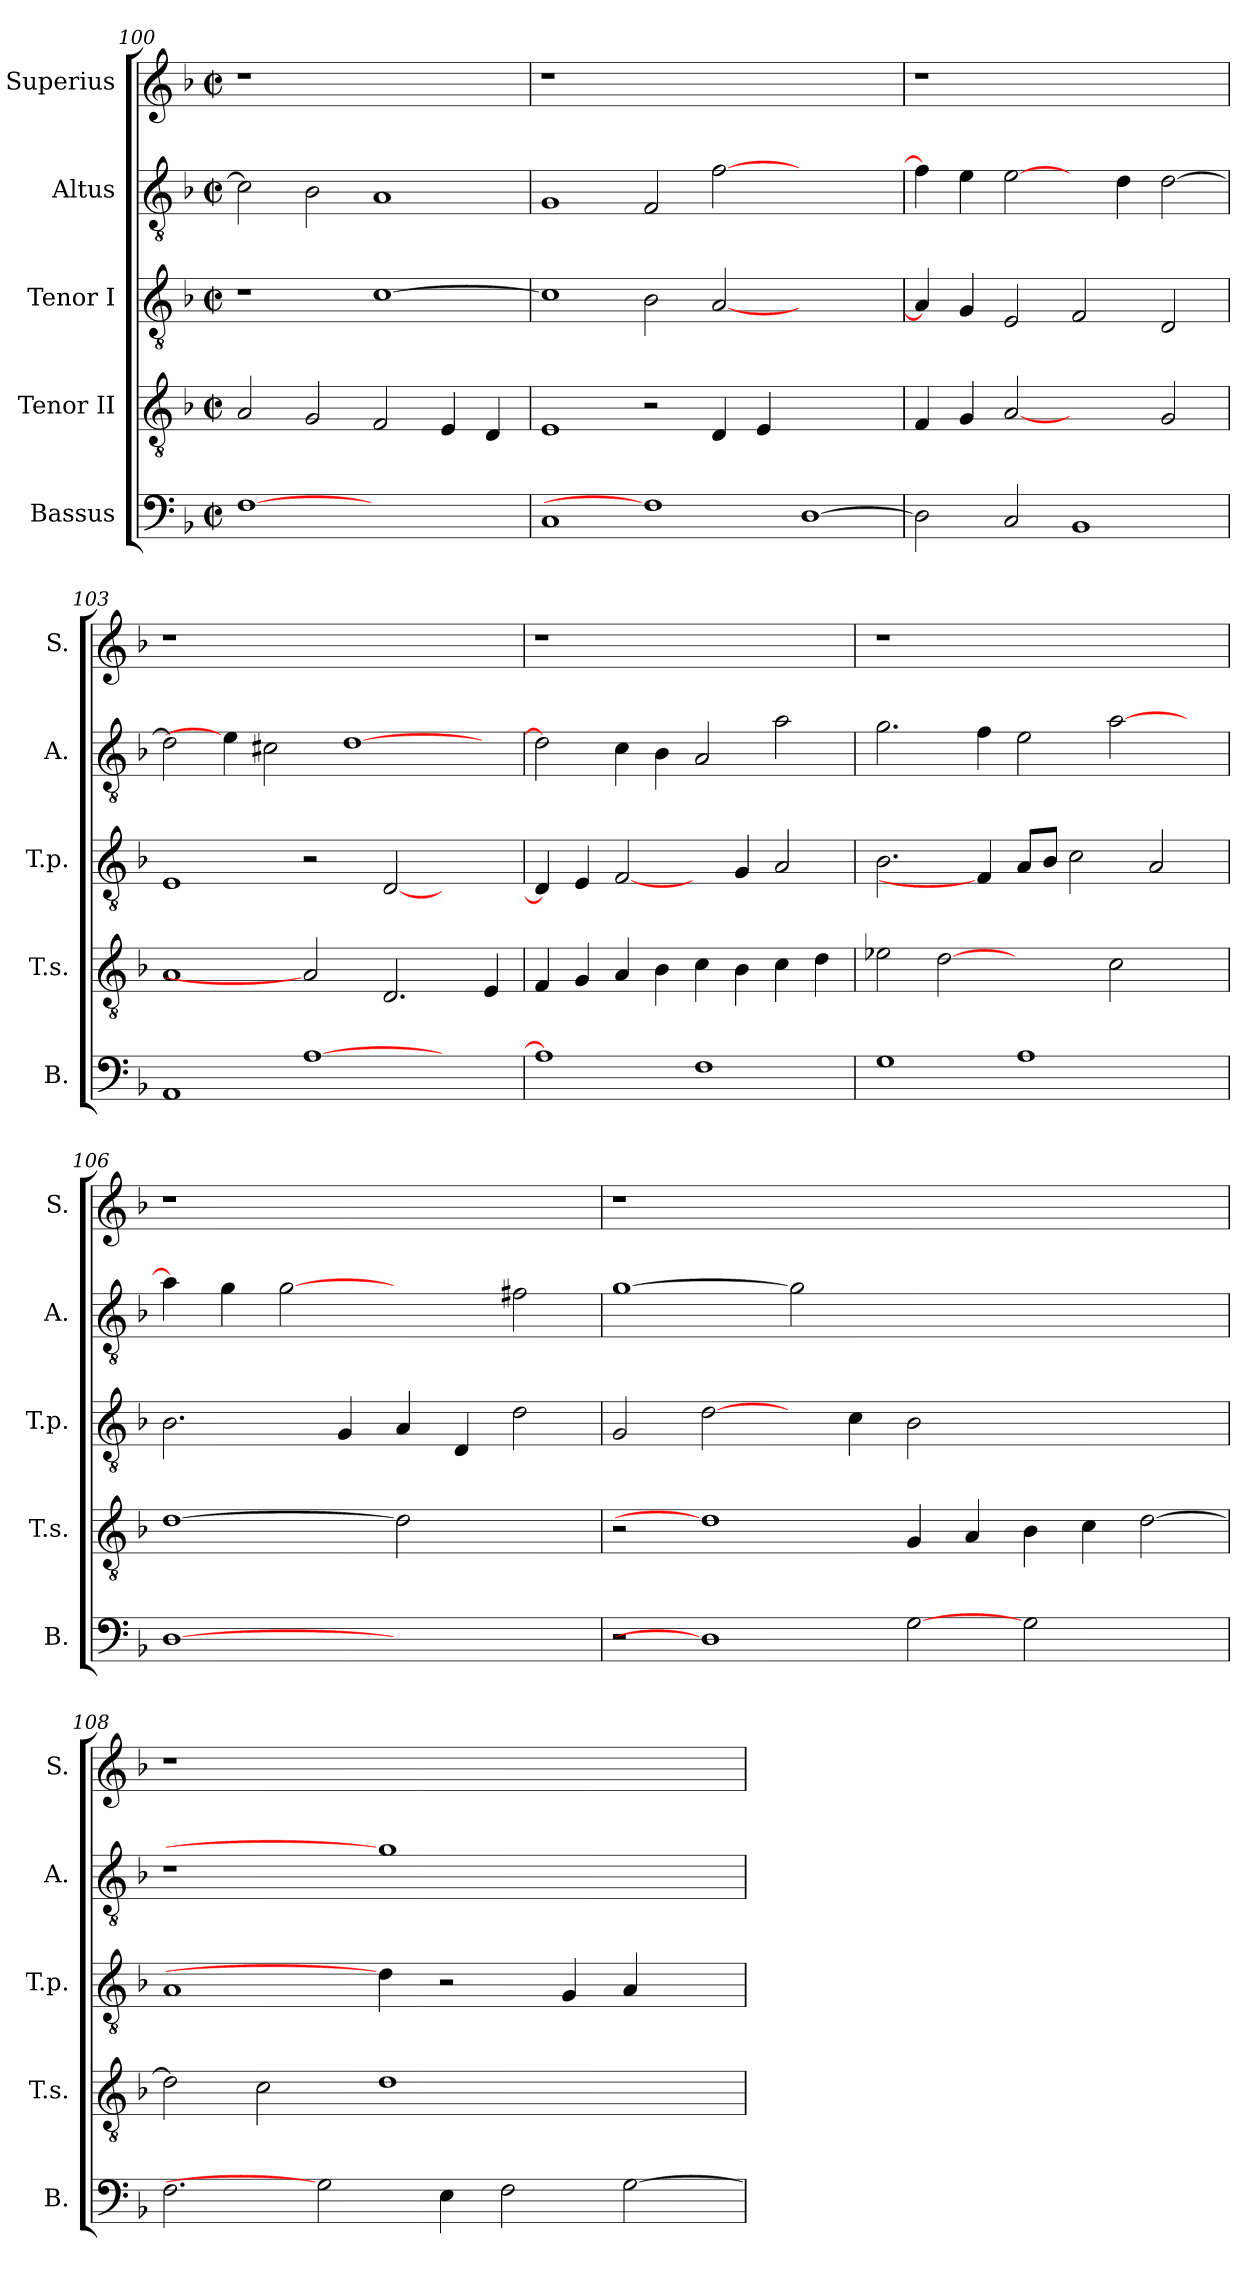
**kern	**kern	**kern	**kern	**kern
*part5	*part4	*part3	*part2	*part1
*staff5	*staff4	*staff3	*staff2	*staff1
*I"Bassus	*I"Tenor II	*I"Tenor I	*I"Altus	*I"Superius
*I'B.	*I'T.s.	*I'T.p.	*I'A.	*I'S.
*clefF4	*clefGv2	*clefGv2	*clefGv2	*clefG2
*	*ITrd7c12	*ITrd7c12	*ITrd7c12	*
*k[b-]	*k[b-]	*k[b-]	*k[b-]	*k[b-]
*F:	*F:	*F:	*F:	*F:
*M2/2	*M2/2	*M2/2	*M2/2	*M2/2
*met(c|)	*met(c|)	*met(c|)	*met(c|)	*met(c|)
=100	=100	=100	=100	=100
!	!	!	!	!LO:N:vis=1
[1Fi	2AAi/	1r	2Ci\]	1r
.	2GGi/	.	2BB-i\	.
1ryy	2FFi/	[>1Ci	1AAi	1ryy
.	4EEi/	.	.	.
.	4DDi/	.	.	.
!!LO:PB:g=z
=101	=101	=101	=101	=101
!	!	!	!	!LO:N:vis=1
1Ci	1EEi	1Ci]	1GGi	1r
1Fi]	2r	2BB-i\	2FFi/	0ryy
.	4DDi/	[<2AAi/	[>2Fi\	.
.	4EEi/	.	.	.
[>1Di	1ryy	1ryy	1ryy	.
=102	=102	=102	=102	=102
!	!	!	!	!LO:N:vis=1
2Di\]	4FFi/	4AAi/]	4Fi\]	1r
.	4GGi/	4GGi/	4Ei\	.
2Ci/	[2AAi	2EEi/	[2Ei\	.
1BB-i	2ryy	2FFi/	4ryy	1ryy
.	.	.	4Di\	.
.	2GGi/	2DDi/	[>2Di\	.
=103	=103	=103	=103	=103
!	!	!	!	!LO:N:vis=1
1AAi	1AAi	1EEi	2Di\]	1r
.	.	.	4Ei\]	.
.	.	.	2C#Xi\	.
[>1Ai	2AAi]	2r	.	1.ryy
.	.	.	[>1Di	.
.	2.DDi/	[<2DDi/	.	.
2ryy	.	2ryy	.	.
.	4EEi/	.	4ryy	.
=104	=104	=104	=104	=104
!	!	!	!	!LO:N:vis=1
1Ai]	4FFi/	4DDi/]	2Di\]	1r
.	4GGi/	4EEi/	.	.
.	4AAi/	[2FFi/	4Ci\	.
.	4BB-i\	.	4BB-i\	.
1Fi	4Ci\	4ryy	2AAi/	1ryy
.	4BB-i\	4GGi/	.	.
.	4Ci\	2AAi/	2Ai\	.
.	4Di\	.	.	.
!!LO:LB:g=z
=105	=105	=105	=105	=105
!	!	!	!	!LO:N:vis=1
1Gi	2E-Xi\	2.BB-i\	2.Gi\	1r
.	[2Di	.	.	.
.	.	4FFi/]	4Fi\	.
1Ai	2ryy	8AAi/L	2Ei\	1ryy
.	.	8BB-i/J	.	.
.	.	2Ci\	.	.
.	2Ci\	.	[>2Ai\	.
.	.	2AAi/	.	.
4ryy	4ryy	.	4ryy	4ryy
=106	=106	=106	=106	=106
!	!	!	!	!LO:N:vis=1
[1Di	[1Di	2.BB-i\	4Ai\]	1r
.	.	.	4Gi\	.
.	.	.	[2Gi	.
.	.	4GGi/	.	.
1ryy	2Di]	4AAi/	2ryy	1ryy
.	.	4DDi/	.	.
.	2ryy	2Di\	2F#Xi\	.
=107	=107	=107	=107	=107
!	!	!	!	!LO:N:vis=1
2r	2r	2GGi/	[1Gi	1r
1Di]	1Di]	[2Di\	.	.
.	.	4ryy	2Gi]	0ryy
.	.	4Ci\	.	.
[2Gi	4GGi/	2BB-i\	1.ryy	.
.	4AAi/	.	.	.
2Gi\	4BB-i\	1ryy	.	.
.	4Ci\	.	.	.
2ryy	[>2Di\	.	.	.
=108	=108	=108	=108	=108
!	!	!	!LO:N:vis=1	!LO:N:vis=1
2.Fi\	2Di\]	1AAi	1r	1r
.	2Ci\	.	.	.
2Gi]	.	.	.	.
.	1Di	4Di\]	1Gi]	1.ryy
4Ei\	.	2r	.	.
2Fi\	.	.	.	.
.	.	4GGi/	.	.
[>2Gi\	2ryy	4AAi/	2ryy	.
.	.	4ryy	.	.
=	=	=	=	=
*-	*-	*-	*-	*-
